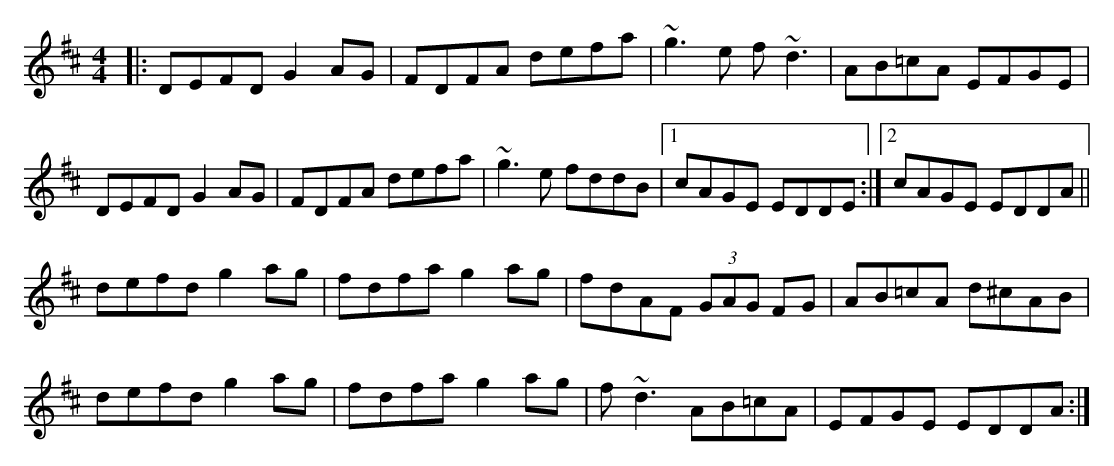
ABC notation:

X:1
M:4/4
K:D
|:DEFD G2 AG|FDFA defa|~g3e f~d3|AB=cA EFGE|
DEFD G2 AG|FDFA defa|~g3e fddB|1 cAGE EDDE:|2 cAGE EDDA||
defd g2 ag|fdfa g2 ag|fdAF (3GAG FG|AB=cA d^cAB|
defd g2 ag|fdfa g2 ag|f~d3 AB=cA|EFGE EDDA:|
